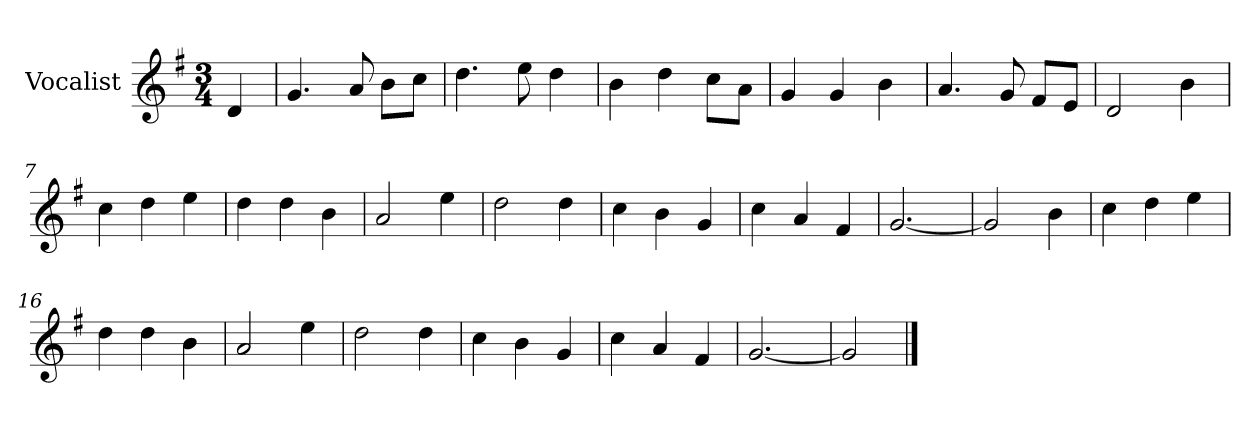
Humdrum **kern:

**kern
*part1
*staff1
*I"Vocalist
*k[f#]
*G:
*M3/4
=
4d
=1
4.g
8a
8bL
8ccJ
=2
4.dd
8ee
4dd
=3
4b
4dd
8ccL
8aJ
=4
4g
4g
4b
=5
4.a
8g
8f#L
8eJ
=6
2d
4b
=7
4cc
4dd
4ee
=8
4dd
4dd
4b
=9
2a
4ee
=10
2dd
4dd
=11
4cc
4b
4g
=12
4cc
4a
4f#
=13
[2.g
=14
2g]
4b
=15
4cc
4dd
4ee
=16
4dd
4dd
4b
=17
2a
4ee
=18
2dd
4dd
=19
4cc
4b
4g
=20
4cc
4a
4f#
=21
[2.g
=22
2g]
==
*-
